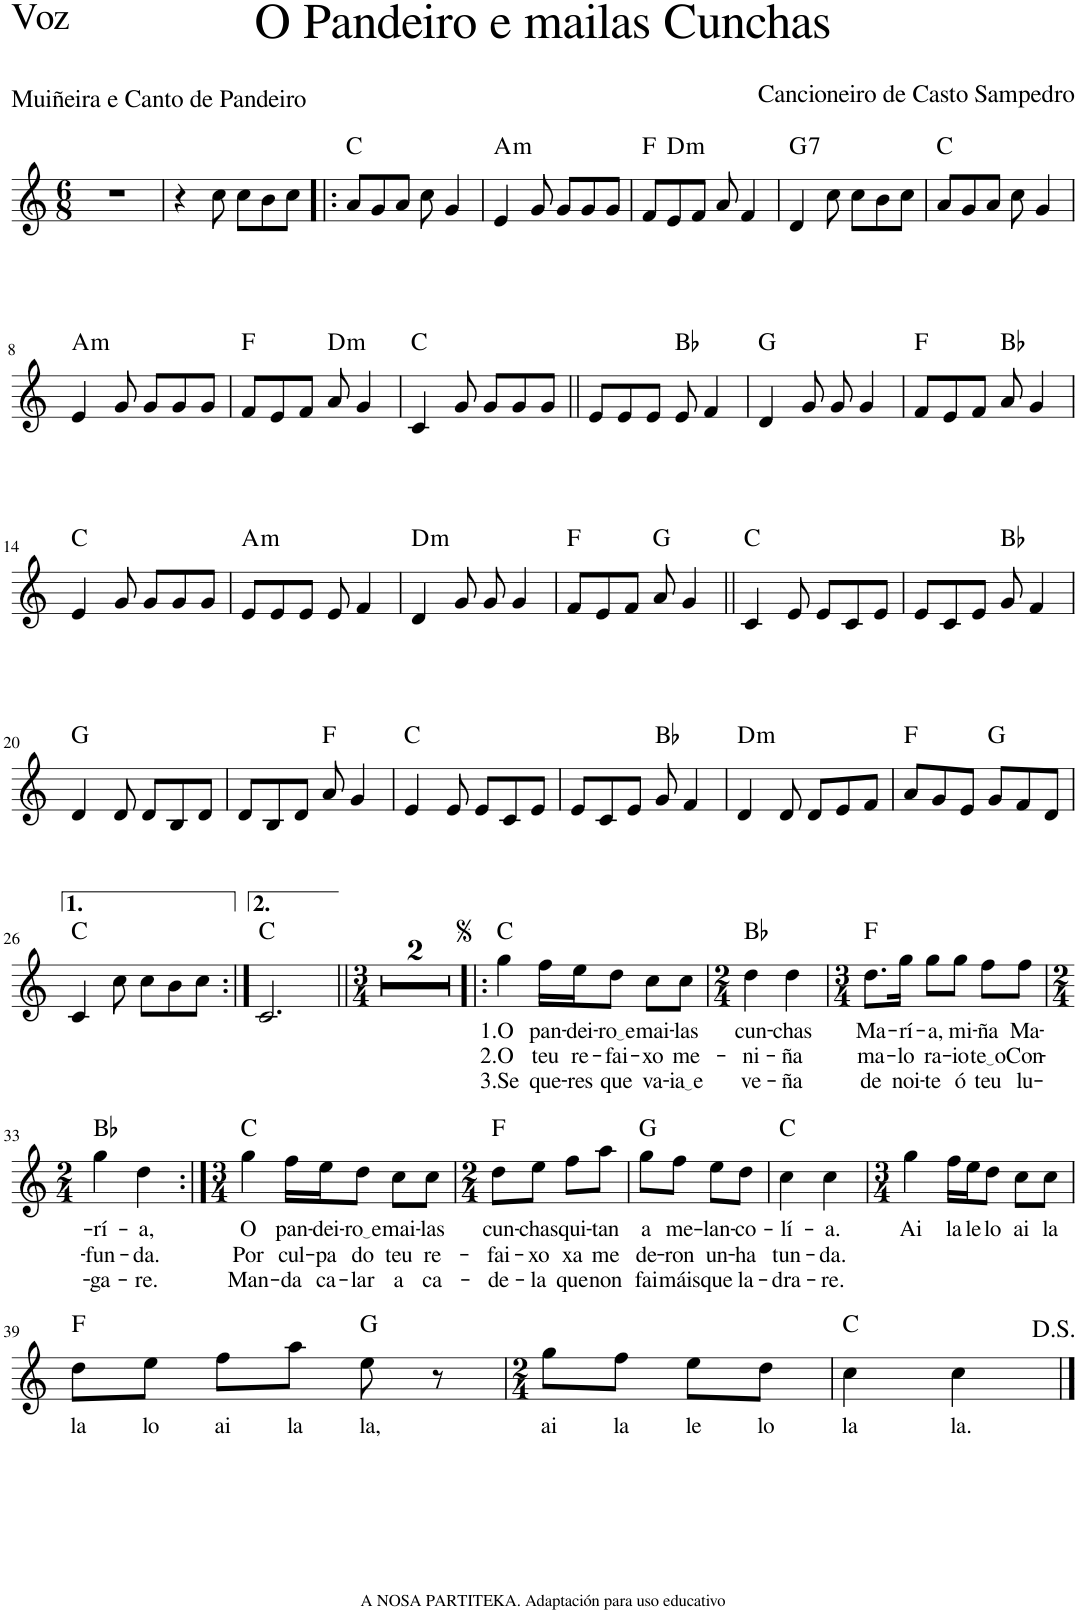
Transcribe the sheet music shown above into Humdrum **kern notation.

**kern	**text	**text	**text	**harte
*part1	*part1	*part1	*part1	*part1
*staff1	*staff1	*staff1	*staff1	*
*I"Voz	*	*	*	*
*I'V.	*	*	*	*
*clefG2	*	*	*	*
*k[]	*	*	*	*
*M6/8	*	*	*	*
=1	=1	=1	=1	=1
2.r	.	.	.	.
=2	=2	=2	=2	=2
4r	.	.	.	.
8cc\	.	.	.	.
8cc\L	.	.	.	.
8b\	.	.	.	.
8cc\J	.	.	.	.
=3!|:	=3!|:	=3!|:	=3!|:	=3!|:
8a/L	.	.	.	C:maj
8g/	.	.	.	.
8a/J	.	.	.	.
8cc\	.	.	.	.
4g/	.	.	.	.
=4	=4	=4	=4	=4
!	!	!	!	!LO:H:kt=m
4e/	.	.	.	A:min
8g/	.	.	.	.
8g/L	.	.	.	.
8g/	.	.	.	.
8g/J	.	.	.	.
=5	=5	=5	=5	=5
8f/L	.	.	.	F:maj
!	!	!	!	!LO:H:kt=m
8e/	.	.	.	D:min
8f/J	.	.	.	.
8a/	.	.	.	.
4f/	.	.	.	.
=6	=6	=6	=6	=6
!	!	!	!	!LO:H:kt=7
4d/	.	.	.	G:7
8cc\	.	.	.	.
8cc\L	.	.	.	.
8b\	.	.	.	.
8cc\J	.	.	.	.
=7	=7	=7	=7	=7
8a/L	.	.	.	C:maj
8g/	.	.	.	.
8a/J	.	.	.	.
8cc\	.	.	.	.
4g/	.	.	.	.
!!LO:LB:g=z
=8	=8	=8	=8	=8
!	!	!	!	!LO:H:kt=m
4e/	.	.	.	A:min
8g/	.	.	.	.
8g/L	.	.	.	.
8g/	.	.	.	.
8g/J	.	.	.	.
=9	=9	=9	=9	=9
8f/L	.	.	.	F:maj
8e/	.	.	.	.
8f/J	.	.	.	.
!	!	!	!	!LO:H:kt=m
8a/	.	.	.	D:min
4g/	.	.	.	.
=10	=10	=10	=10	=10
4c/	.	.	.	C:maj
8g/	.	.	.	.
8g/L	.	.	.	.
8g/	.	.	.	.
8g/J	.	.	.	.
=11||	=11||	=11||	=11||	=11||
8e/L	.	.	.	.
8e/	.	.	.	.
8e/J	.	.	.	.
8e/	.	.	.	Bb:maj
4f/	.	.	.	.
=12	=12	=12	=12	=12
4d/	.	.	.	G:maj
8g/	.	.	.	.
8g/	.	.	.	.
4g/	.	.	.	.
=13	=13	=13	=13	=13
8f/L	.	.	.	F:maj
8e/	.	.	.	.
8f/J	.	.	.	.
8a/	.	.	.	Bb:maj
4g/	.	.	.	.
!!LO:LB:g=z
=14	=14	=14	=14	=14
4e/	.	.	.	C:maj
8g/	.	.	.	.
8g/L	.	.	.	.
8g/	.	.	.	.
8g/J	.	.	.	.
=15	=15	=15	=15	=15
!	!	!	!	!LO:H:kt=m
8e/L	.	.	.	A:min
8e/	.	.	.	.
8e/J	.	.	.	.
8e/	.	.	.	.
4f/	.	.	.	.
=16	=16	=16	=16	=16
!	!	!	!	!LO:H:kt=m
4d/	.	.	.	D:min
8g/	.	.	.	.
8g/	.	.	.	.
4g/	.	.	.	.
=17	=17	=17	=17	=17
8f/L	.	.	.	F:maj
8e/	.	.	.	.
8f/J	.	.	.	.
8a/	.	.	.	G:maj
4g/	.	.	.	.
=18||	=18||	=18||	=18||	=18||
4c/	.	.	.	C:maj
8e/	.	.	.	.
8e/L	.	.	.	.
8c/	.	.	.	.
8e/J	.	.	.	.
=19	=19	=19	=19	=19
8e/L	.	.	.	.
8c/	.	.	.	.
8e/J	.	.	.	.
8g/	.	.	.	Bb:maj
4f/	.	.	.	.
!!LO:LB:g=z
=20	=20	=20	=20	=20
4d/	.	.	.	G:maj
8d/	.	.	.	.
8d/L	.	.	.	.
8B/	.	.	.	.
8d/J	.	.	.	.
=21	=21	=21	=21	=21
8d/L	.	.	.	.
8B/	.	.	.	.
8d/J	.	.	.	.
8a/	.	.	.	F:maj
4g/	.	.	.	.
=22	=22	=22	=22	=22
4e/	.	.	.	C:maj
8e/	.	.	.	.
8e/L	.	.	.	.
8c/	.	.	.	.
8e/J	.	.	.	.
=23	=23	=23	=23	=23
8e/L	.	.	.	.
8c/	.	.	.	.
8e/J	.	.	.	.
8g/	.	.	.	Bb:maj
4f/	.	.	.	.
=24	=24	=24	=24	=24
!	!	!	!	!LO:H:kt=m
4d/	.	.	.	D:min
8d/	.	.	.	.
8d/L	.	.	.	.
8e/	.	.	.	.
8f/J	.	.	.	.
=25	=25	=25	=25	=25
8a/L	.	.	.	F:maj
8g/	.	.	.	.
8e/J	.	.	.	.
8g/L	.	.	.	G:maj
8f/	.	.	.	.
8d/J	.	.	.	.
!!LO:LB:g=z
=26	=26	=26	=26	=26
4c/	.	.	.	C:maj
8cc\	.	.	.	.
8cc\L	.	.	.	.
8b\	.	.	.	.
8cc\J	.	.	.	.
=27:|!	=27:|!	=27:|!	=27:|!	=27:|!
2.c/	.	.	.	C:maj
=28||	=28||	=28||	=28||	=28||
*M3/4	*	*	*	*
2.r	.	.	.	.
=29	=29	=29	=29	=29
2.r	.	.	.	.
=30!|:	=30!|:	=30!|:	=30!|:	=30!|:
!	!LO:LY:b	!LO:LY:b	!LO:LY:b	!
4gg\	1.O	2.O	3.Se	C:maj
!	!LO:LY:b	!LO:LY:b	!LO:LY:b	!
16ff\LL	pan-	teu	que-	.
!	!LO:LY:b	!LO:LY:b	!LO:LY:b	!
16ee\J	-dei-	re-	-res	.
!	!LO:LY:b	!LO:LY:b	!LO:LY:b	!
8dd\J	ro e	-fai-	que	.
!	!LO:LY:b	!LO:LY:b	!LO:LY:b	!
8cc\L	mai-	-xo	va-	.
!	!LO:LY:b	!LO:LY:b	!LO:LY:b	!
8cc\J	-las	me-	ia e	.
=31	=31	=31	=31	=31
*M2/4	*	*	*	*
!	!LO:LY:b	!LO:LY:b	!LO:LY:b	!
4dd\	cun-	-ni-	ve-	Bb:maj
!	!LO:LY:b	!LO:LY:b	!LO:LY:b	!
4dd\	-chas	-ña	-ña	.
=32	=32	=32	=32	=32
*M3/4	*	*	*	*
!	!LO:LY:b	!LO:LY:b	!LO:LY:b	!
8.dd\L	Ma-	ma-	de	F:maj
!	!LO:LY:b	!LO:LY:b	!LO:LY:b	!
16gg\Jk	-rí-	-lo	noi-	.
!	!LO:LY:b	!LO:LY:b	!LO:LY:b	!
8gg\L	-a,	ra-	-te	.
!	!LO:LY:b	!LO:LY:b	!LO:LY:b	!
8gg\J	mi-	-io	ó	.
!	!LO:LY:b	!LO:LY:b	!LO:LY:b	!
8ff\L	-ña	te o	teu	.
!	!LO:LY:b	!LO:LY:b	!LO:LY:b	!
8ff\J	Ma-	Con-	lu-	.
!!LO:LB:g=z
=33	=33	=33	=33	=33
*M2/4	*	*	*	*
!	!LO:LY:b	!LO:LY:b	!LO:LY:b	!
4gg\	-rí-	-fun-	-ga-	Bb:maj
!	!LO:LY:b	!LO:LY:b	!LO:LY:b	!
4dd\	-a,	-da.	-re.	.
=34:|!	=34:|!	=34:|!	=34:|!	=34:|!
*M3/4	*	*	*	*
!	!LO:LY:b	!LO:LY:b	!LO:LY:b	!
4gg\	O	Por	Man-	C:maj
!	!LO:LY:b	!LO:LY:b	!LO:LY:b	!
16ff\LL	pan-	cul-	-da	.
!	!LO:LY:b	!LO:LY:b	!LO:LY:b	!
16ee\J	-dei-	-pa	ca-	.
!	!LO:LY:b	!LO:LY:b	!LO:LY:b	!
8dd\J	ro e	do	-lar	.
!	!LO:LY:b	!LO:LY:b	!LO:LY:b	!
8cc\L	mai-	teu	a	.
!	!LO:LY:b	!LO:LY:b	!LO:LY:b	!
8cc\J	-las	re-	ca-	.
=35	=35	=35	=35	=35
*M2/4	*	*	*	*
!	!LO:LY:b	!LO:LY:b	!LO:LY:b	!
8dd\L	cun-	-fai-	-de-	F:maj
!	!LO:LY:b	!LO:LY:b	!LO:LY:b	!
8ee\J	-chas	-xo	-la	.
!	!LO:LY:b	!LO:LY:b	!LO:LY:b	!
8ff\L	qui-	xa	que	.
!	!LO:LY:b	!LO:LY:b	!LO:LY:b	!
8aa\J	-tan	me	non	.
=36	=36	=36	=36	=36
!	!LO:LY:b	!LO:LY:b	!LO:LY:b	!
8gg\L	a	de-	fai	G:maj
!	!LO:LY:b	!LO:LY:b	!LO:LY:b	!
8ff\J	me-	-ron	máis	.
!	!LO:LY:b	!LO:LY:b	!LO:LY:b	!
8ee\L	-lan-	un-	que	.
!	!LO:LY:b	!LO:LY:b	!LO:LY:b	!
8dd\J	-co-	-ha	la-	.
=37	=37	=37	=37	=37
!	!LO:LY:b	!LO:LY:b	!LO:LY:b	!
4cc\	-lí-	tun-	-dra-	C:maj
!	!LO:LY:b	!LO:LY:b	!LO:LY:b	!
4cc\	-a.	-da.	-re.	.
=38	=38	=38	=38	=38
*M3/4	*	*	*	*
!	!LO:LY:b	!	!	!
4gg\	Ai	.	.	.
!	!LO:LY:b	!	!	!
16ff\LL	la	.	.	.
!	!LO:LY:b	!	!	!
16ee\J	le	.	.	.
!	!LO:LY:b	!	!	!
8dd\J	lo	.	.	.
!	!LO:LY:b	!	!	!
8cc\L	ai	.	.	.
!	!LO:LY:b	!	!	!
8cc\J	la	.	.	.
!!LO:LB:g=z
=39	=39	=39	=39	=39
!	!LO:LY:b	!	!	!
8dd\L	la	.	.	F:maj
!	!LO:LY:b	!	!	!
8ee\J	lo	.	.	.
!	!LO:LY:b	!	!	!
8ff\L	ai	.	.	.
!	!LO:LY:b	!	!	!
8aa\J	la	.	.	.
!	!LO:LY:b	!	!	!
8ee\	la,	.	.	G:maj
8r	.	.	.	.
=40	=40	=40	=40	=40
*M2/4	*	*	*	*
!	!LO:LY:b	!	!	!
8gg\L	ai	.	.	.
!	!LO:LY:b	!	!	!
8ff\J	la	.	.	.
!	!LO:LY:b	!	!	!
8ee\L	le	.	.	.
!	!LO:LY:b	!	!	!
8dd\J	lo	.	.	.
=	=	=	=	=
*-	*-	*-	*-	*-
